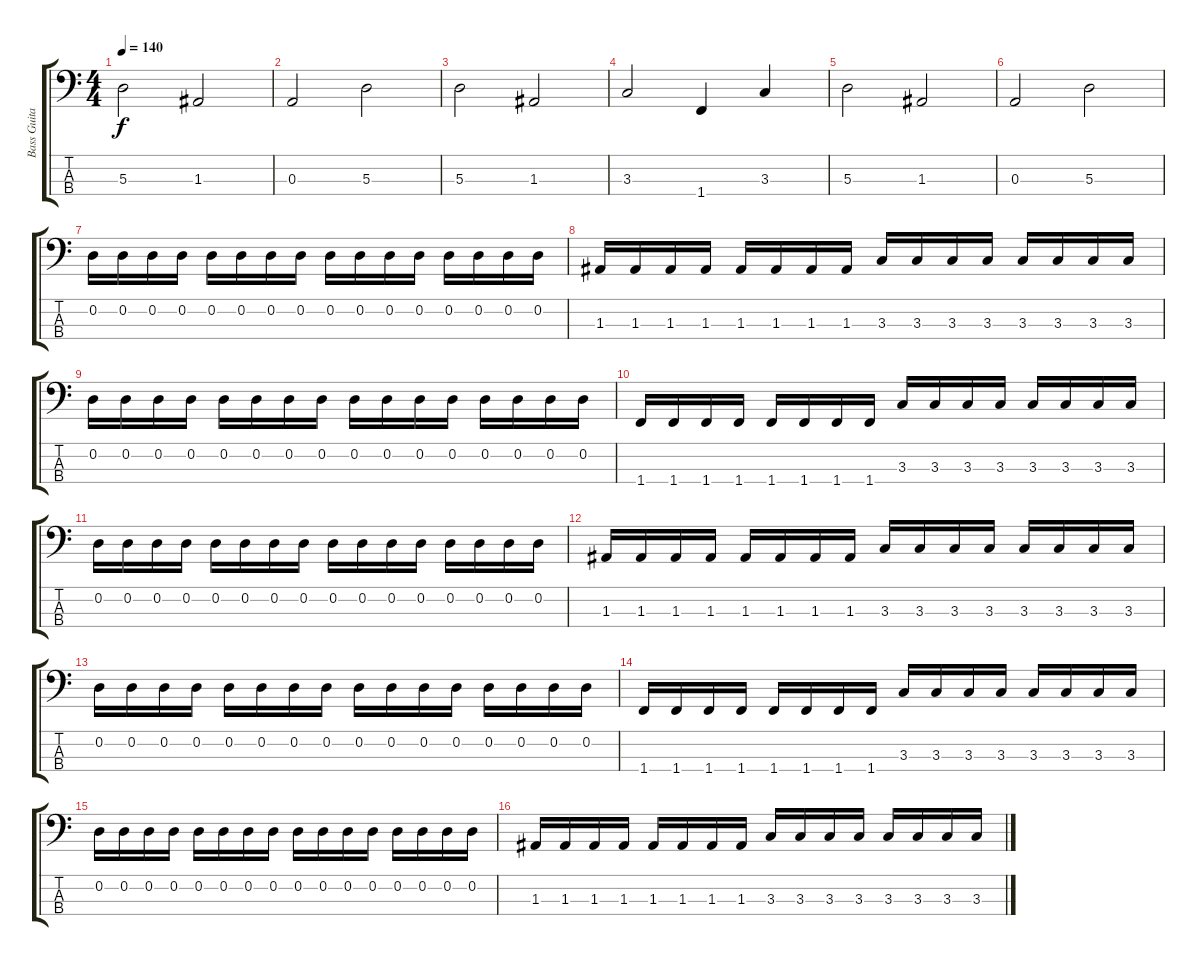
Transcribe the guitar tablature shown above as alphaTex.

\track ("Bass Guitar" "Bass Guita") {instrument electricbassfinger}
\staff {score tabs}
\tuning (G2 D2 A1 E1) {hide}
\ts (4 4)
\tempo 140
\clef f4
\ks c
5.3.2{dy f} 1.3.2 |
0.3.2 5.3.2 |
5.3.2 1.3.2 |
3.3.2 1.4.4 3.3.4 |
5.3.2 1.3.2 |
0.3.2 5.3.2 |
0.2.16 0.2.16 0.2.16 0.2.16 0.2.16 0.2.16 0.2.16 0.2.16 0.2.16 0.2.16 0.2.16 0.2.16 0.2.16 0.2.16 0.2.16 0.2.16 |
1.3.16 1.3.16 1.3.16 1.3.16 1.3.16 1.3.16 1.3.16 1.3.16 3.3.16 3.3.16 3.3.16 3.3.16 3.3.16 3.3.16 3.3.16 3.3.16 |
0.2.16 0.2.16 0.2.16 0.2.16 0.2.16 0.2.16 0.2.16 0.2.16 0.2.16 0.2.16 0.2.16 0.2.16 0.2.16 0.2.16 0.2.16 0.2.16 |
1.4.16 1.4.16 1.4.16 1.4.16 1.4.16 1.4.16 1.4.16 1.4.16 3.3.16 3.3.16 3.3.16 3.3.16 3.3.16 3.3.16 3.3.16 3.3.16 |
0.2.16 0.2.16 0.2.16 0.2.16 0.2.16 0.2.16 0.2.16 0.2.16 0.2.16 0.2.16 0.2.16 0.2.16 0.2.16 0.2.16 0.2.16 0.2.16 |
1.3.16 1.3.16 1.3.16 1.3.16 1.3.16 1.3.16 1.3.16 1.3.16 3.3.16 3.3.16 3.3.16 3.3.16 3.3.16 3.3.16 3.3.16 3.3.16 |
0.2.16 0.2.16 0.2.16 0.2.16 0.2.16 0.2.16 0.2.16 0.2.16 0.2.16 0.2.16 0.2.16 0.2.16 0.2.16 0.2.16 0.2.16 0.2.16 |
1.4.16 1.4.16 1.4.16 1.4.16 1.4.16 1.4.16 1.4.16 1.4.16 3.3.16 3.3.16 3.3.16 3.3.16 3.3.16 3.3.16 3.3.16 3.3.16 |
0.2.16 0.2.16 0.2.16 0.2.16 0.2.16 0.2.16 0.2.16 0.2.16 0.2.16 0.2.16 0.2.16 0.2.16 0.2.16 0.2.16 0.2.16 0.2.16 |
1.3.16 1.3.16 1.3.16 1.3.16 1.3.16 1.3.16 1.3.16 1.3.16 3.3.16 3.3.16 3.3.16 3.3.16 3.3.16 3.3.16 3.3.16 3.3.16
